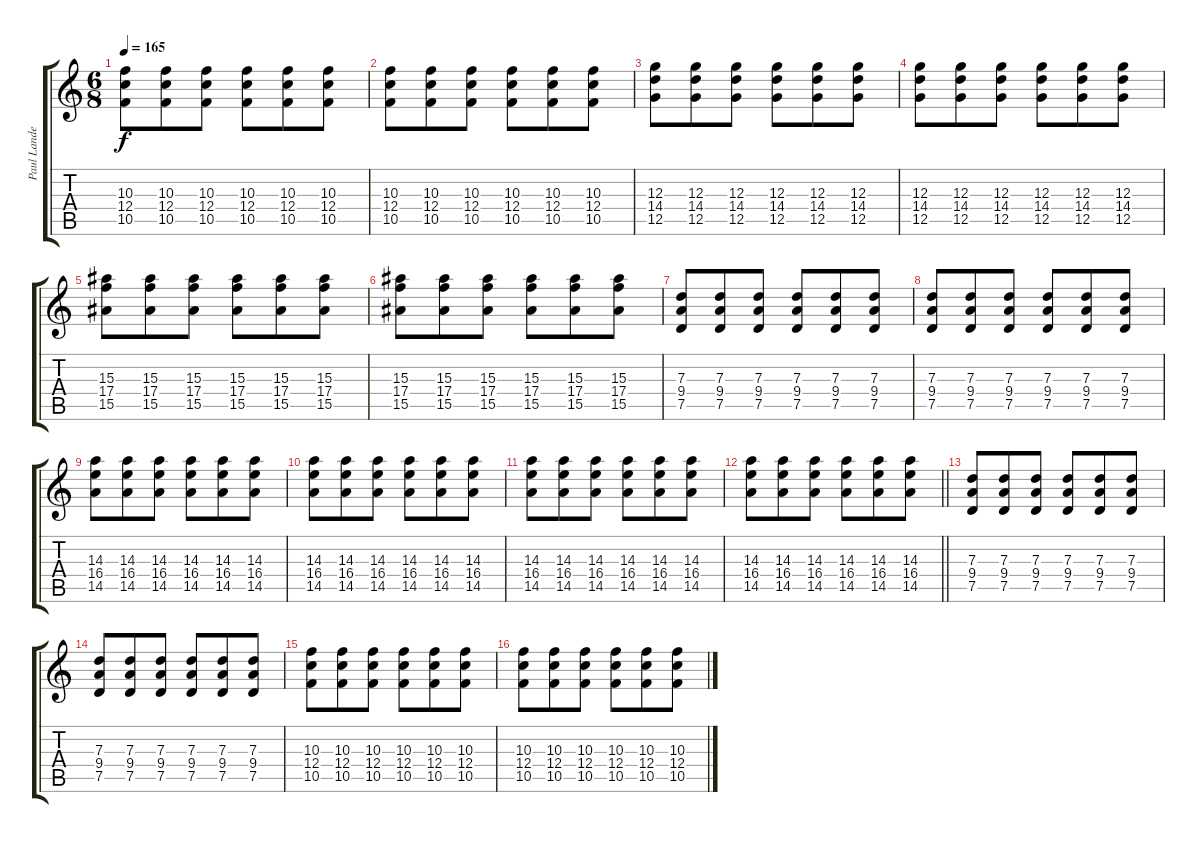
\track ("Paul Landers" "Paul Lande") {instrument distortionguitar}
\staff {score tabs}
\tuning (E4 C4 G3 C3 G2 C2) {hide}
\ts (6 8)
\tempo 165
\clef g2
\ks c
(10.3 12.4 10.5).8{dy f} (10.3 12.4 10.5).8 (10.3 12.4 10.5).8 (10.3 12.4 10.5).8 (10.3 12.4 10.5).8 (10.3 12.4 10.5).8 |
(10.3 12.4 10.5).8 (10.3 12.4 10.5).8 (10.3 12.4 10.5).8 (10.3 12.4 10.5).8 (10.3 12.4 10.5).8 (10.3 12.4 10.5).8 |
(12.3 14.4 12.5).8 (12.3 14.4 12.5).8 (12.3 14.4 12.5).8 (12.3 14.4 12.5).8 (12.3 14.4 12.5).8 (12.3 14.4 12.5).8 |
(12.3 14.4 12.5).8 (12.3 14.4 12.5).8 (12.3 14.4 12.5).8 (12.3 14.4 12.5).8 (12.3 14.4 12.5).8 (12.3 14.4 12.5).8 |
(15.3 17.4 15.5).8 (15.3 17.4 15.5).8 (15.3 17.4 15.5).8 (15.3 17.4 15.5).8 (15.3 17.4 15.5).8 (15.3 17.4 15.5).8 |
(15.3 17.4 15.5).8 (15.3 17.4 15.5).8 (15.3 17.4 15.5).8 (15.3 17.4 15.5).8 (15.3 17.4 15.5).8 (15.3 17.4 15.5).8 |
(7.3 9.4 7.5).8{volume 7 balance 8 instrument distortionguitar} (7.3 9.4 7.5).8 (7.3 9.4 7.5).8 (7.3 9.4 7.5).8 (7.3 9.4 7.5).8 (7.3 9.4 7.5).8 |
(7.3 9.4 7.5).8{volume 7 balance 8 instrument distortionguitar} (7.3 9.4 7.5).8 (7.3 9.4 7.5).8 (7.3 9.4 7.5).8 (7.3 9.4 7.5).8 (7.3 9.4 7.5).8 |
(14.3 16.4 14.5).8 (14.3 16.4 14.5).8 (14.3 16.4 14.5).8 (14.3 16.4 14.5).8 (14.3 16.4 14.5).8 (14.3 16.4 14.5).8 |
(14.3 16.4 14.5).8 (14.3 16.4 14.5).8 (14.3 16.4 14.5).8 (14.3 16.4 14.5).8 (14.3 16.4 14.5).8 (14.3 16.4 14.5).8 |
(14.3 16.4 14.5).8 (14.3 16.4 14.5).8 (14.3 16.4 14.5).8 (14.3 16.4 14.5).8 (14.3 16.4 14.5).8 (14.3 16.4 14.5).8 |
\barLineRight lightlight
(14.3 16.4 14.5).8 (14.3 16.4 14.5).8 (14.3 16.4 14.5).8 (14.3 16.4 14.5).8 (14.3 16.4 14.5).8 (14.3 16.4 14.5).8 |
(7.3 9.4 7.5).8{volume 7 balance 8 instrument distortionguitar} (7.3 9.4 7.5).8 (7.3 9.4 7.5).8 (7.3 9.4 7.5).8 (7.3 9.4 7.5).8 (7.3 9.4 7.5).8 |
(7.3 9.4 7.5).8{volume 7 balance 8 instrument distortionguitar} (7.3 9.4 7.5).8 (7.3 9.4 7.5).8 (7.3 9.4 7.5).8 (7.3 9.4 7.5).8 (7.3 9.4 7.5).8 |
(10.3 12.4 10.5).8 (10.3 12.4 10.5).8 (10.3 12.4 10.5).8 (10.3 12.4 10.5).8 (10.3 12.4 10.5).8 (10.3 12.4 10.5).8 |
(10.3 12.4 10.5).8 (10.3 12.4 10.5).8 (10.3 12.4 10.5).8 (10.3 12.4 10.5).8 (10.3 12.4 10.5).8 (10.3 12.4 10.5).8
